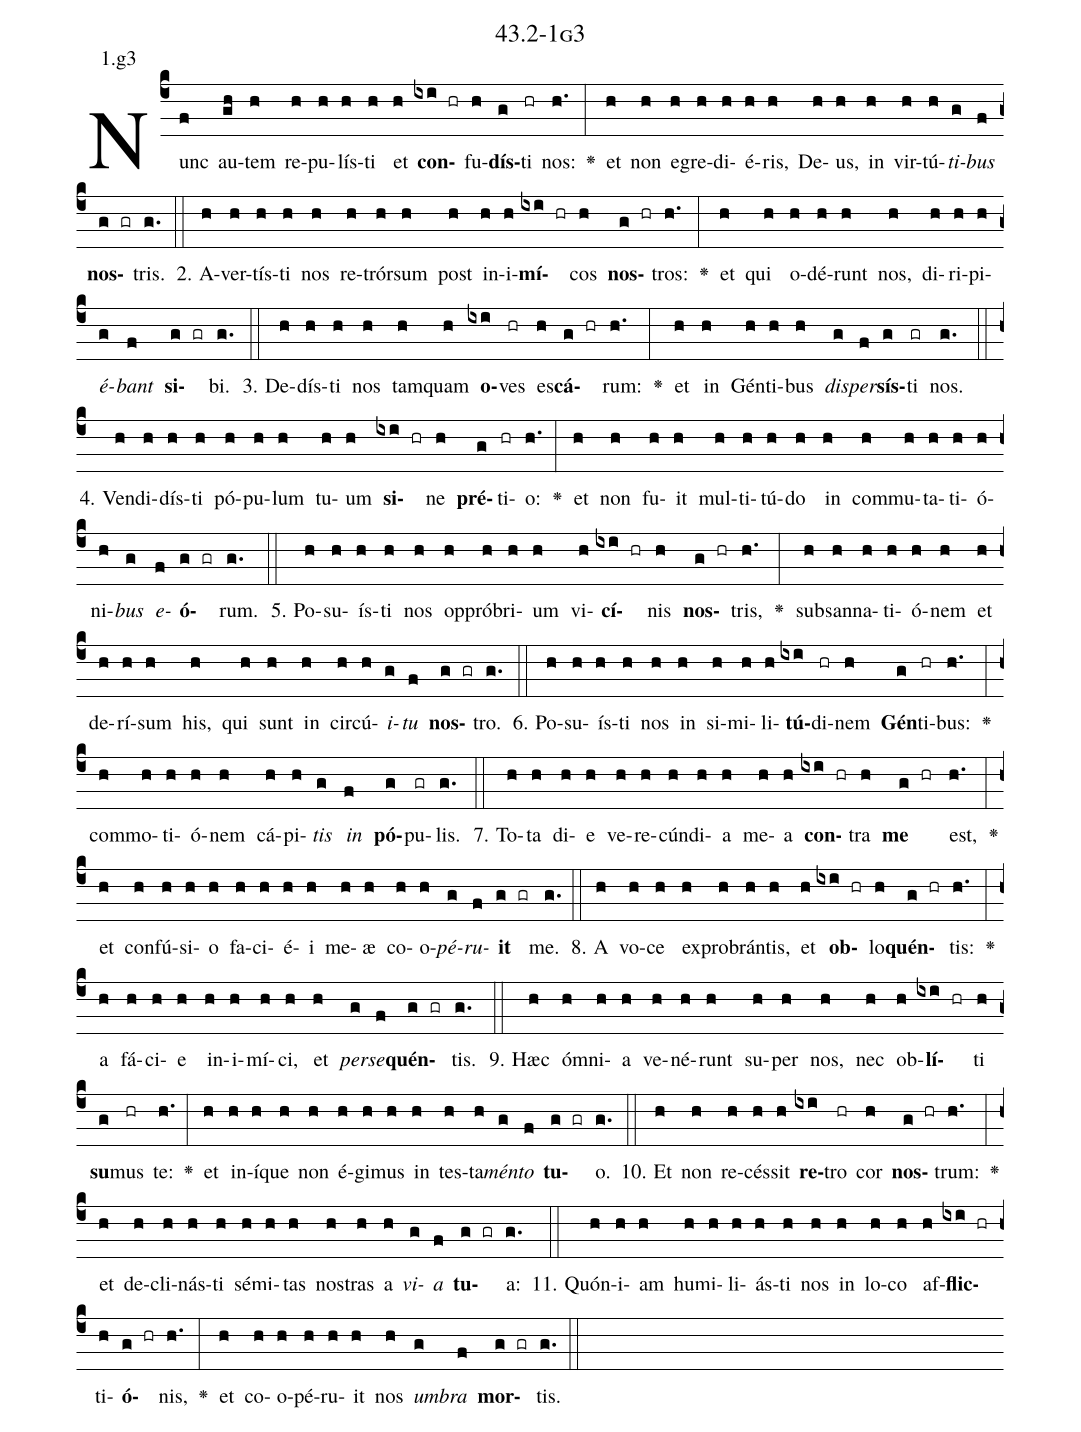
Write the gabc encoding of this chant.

name: 43.2-1g3;
annotation: 1.g3;
%%
(c4)Nunc(f) au(gh)tem(h) re(h)pu(h)lís(h)ti(h) et(h) <b>con</b>(ixi hr)fu(h)<b>dís</b>(g)ti(hr) nos:(h.) <v>\greheightstar</v>(:) et(h) non(h) e(h)gre(h)di(h)é(h)ris,(h) De(h)us,(h) in(h) vir(h)tú(h)<i>ti</i>(g)<i>bus</i>(f) <b>nos</b>(g gr)tris.(g.) (::)
2. A(h)ver(h)tís(h)ti(h) nos(h) re(h)trór(h)sum(h) post(h) in(h)i(h)<b>mí</b>(ixi hr)cos(h) <b>nos</b>(g hr)tros:(h.) <v>\greheightstar</v>(:) et(h) qui(h) o(h)dé(h)runt(h) nos,(h) di(h)ri(h)pi(h)<i>é</i>(g)<i>bant</i>(f) <b>si</b>(g gr)bi.(g.) (::)
3. De(h)dís(h)ti(h) nos(h) tam(h)quam(h) <b>o</b>(ixi)ves(hr) es(h)<b>cá</b>(g hr)rum:(h.) <v>\greheightstar</v>(:) et(h) in(h) Gén(h)ti(h)bus(h) <i>di</i>(g)<i>sper</i>(f)<b>sís</b>(g)ti(gr) nos.(g.) (::)
4. Ven(h)di(h)dís(h)ti(h) pó(h)pu(h)lum(h) tu(h)um(h) <b>si</b>(ixi hr)ne(h) <b>pré</b>(g)ti(hr)o:(h.) <v>\greheightstar</v>(:) et(h) non(h) fu(h)it(h) mul(h)ti(h)tú(h)do(h) in(h) com(h)mu(h)ta(h)ti(h)ó(h)ni(h)<i>bus</i>(g) <i>e</i>(f)<b>ó</b>(g gr)rum.(g.) (::)
5. Po(h)su(h)ís(h)ti(h) nos(h) op(h)pró(h)bri(h)um(h) vi(h)<b>cí</b>(ixi hr)nis(h) <b>nos</b>(g hr)tris,(h.) <v>\greheightstar</v>(:) sub(h)san(h)na(h)ti(h)ó(h)nem(h) et(h) de(h)rí(h)sum(h) his,(h) qui(h) sunt(h) in(h) cir(h)cú(h)<i>i</i>(g)<i>tu</i>(f) <b>nos</b>(g gr)tro.(g.) (::)
6. Po(h)su(h)ís(h)ti(h) nos(h) in(h) si(h)mi(h)li(h)<b>tú</b>(ixi)di(hr)nem(h) <b>Gén</b>(g)ti(hr)bus:(h.) <v>\greheightstar</v>(:) com(h)mo(h)ti(h)ó(h)nem(h) cá(h)pi(h)<i>tis</i>(g) <i>in</i>(f) <b>pó</b>(g)pu(gr)lis.(g.) (::)
7. To(h)ta(h) di(h)e(h) ve(h)re(h)cún(h)di(h)a(h) me(h)a(h) <b>con</b>(ixi hr)tra(h) <b>me</b>(g hr) est,(h.) <v>\greheightstar</v>(:) et(h) con(h)fú(h)si(h)o(h) fa(h)ci(h)é(h)i(h) me(h)æ(h) co(h)o(h)<i>pé</i>(g)<i>ru</i>(f)<b>it</b>(g gr) me.(g.) (::)
8. A(h) vo(h)ce(h) ex(h)pro(h)brán(h)tis,(h) et(h) <b>ob</b>(ixi hr)lo(h)<b>quén</b>(g hr)tis:(h.) <v>\greheightstar</v>(:) a(h) fá(h)ci(h)e(h) in(h)i(h)mí(h)ci,(h) et(h) <i>per</i>(g)<i>se</i>(f)<b>quén</b>(g gr)tis.(g.) (::)
9. Hæc(h) óm(h)ni(h)a(h) ve(h)né(h)runt(h) su(h)per(h) nos,(h) nec(h) ob(h)<b>lí</b>(ixi hr)ti(h) <b>su</b>(g)mus(hr) te:(h.) <v>\greheightstar</v>(:) et(h) in(h)í(h)que(h) non(h) é(h)gi(h)mus(h) in(h) tes(h)ta(h)<i>mén</i>(g)<i>to</i>(f) <b>tu</b>(g gr)o.(g.) (::)
10. Et(h) non(h) re(h)cés(h)sit(h) <b>re</b>(ixi)tro(hr) cor(h) <b>nos</b>(g hr)trum:(h.) <v>\greheightstar</v>(:) et(h) de(h)cli(h)nás(h)ti(h) sé(h)mi(h)tas(h) nos(h)tras(h) a(h) <i>vi</i>(g)<i>a</i>(f) <b>tu</b>(g gr)a:(g.) (::)
11. Quón(h)i(h)am(h) hu(h)mi(h)li(h)ás(h)ti(h) nos(h) in(h) lo(h)co(h) af(h)<b>flic</b>(ixi hr)ti(h)<b>ó</b>(g hr)nis,(h.) <v>\greheightstar</v>(:) et(h) co(h)o(h)pé(h)ru(h)it(h) nos(h) <i>um</i>(g)<i>bra</i>(f) <b>mor</b>(g gr)tis.(g.) (::)
